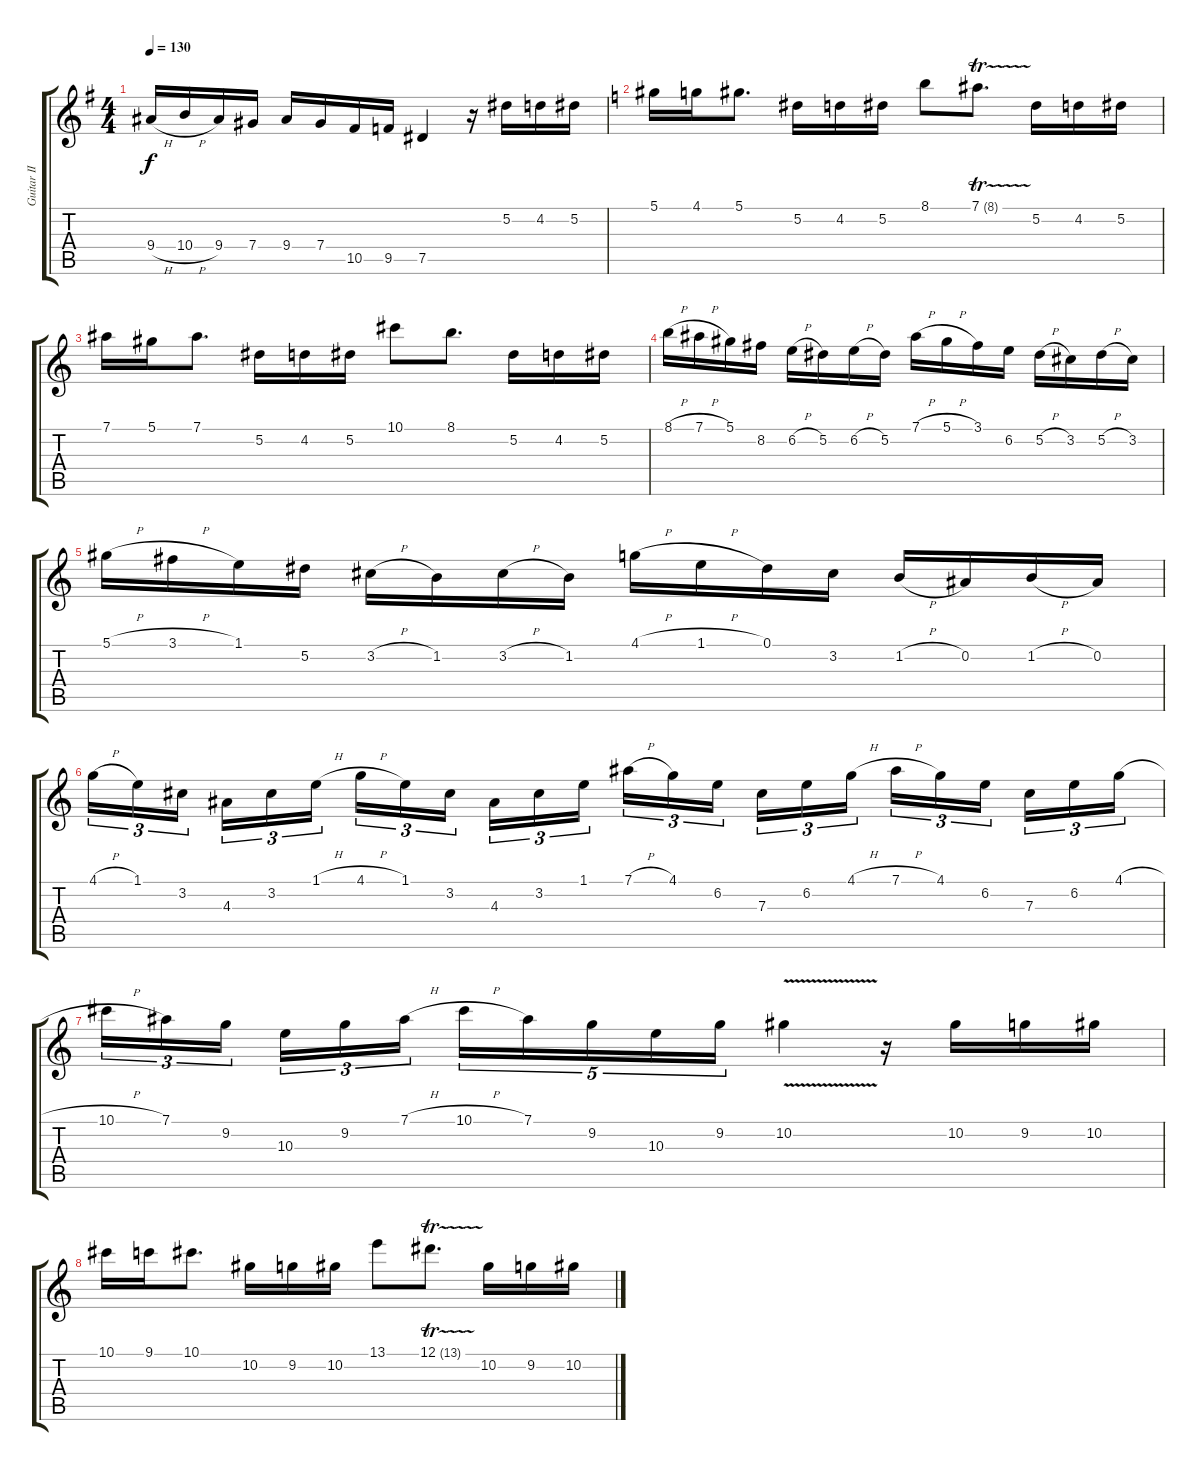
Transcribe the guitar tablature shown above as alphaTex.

\track ("Guitar II" "Guitar II") {instrument acousticguitarsteel}
\staff {score tabs}
\tuning (Eb4 Bb3 Gb3 Db3 Ab2 Eb2) {hide}
\ts (4 4)
\tempo 130
\clef g2
\ks g
9.4{h}.16{dy f} 10.4{h}.16 9.4.16 7.4.16 9.4.16 7.4.16 10.5.16 9.5.16 7.5.4 r.16 5.2.16 4.2.16 5.2.16 |
\ks c
5.1.16 4.1.16 5.1.8{d} 5.2.16 4.2.16 5.2.16 8.1.8 7.1{tr (8 32)}.8{d} 5.2.16 4.2.16 5.2.16 |
7.1.16 5.1.16 7.1.8{d} 5.2.16 4.2.16 5.2.16 10.1.8 8.1.8{d} 5.2.16 4.2.16 5.2.16 |
8.1{h}.16 7.1{h}.16 5.1.16 8.2.16 6.2{h}.16 5.2.16 6.2{h}.16 5.2.16 7.1{h}.16 5.1{h}.16 3.1.16 6.2.16 5.2{h}.16 3.2.16 5.2{h}.16 3.2.16 |
5.1{h}.16 3.1{h}.16 1.1.16 5.2.16 3.2{h}.16 1.2.16 3.2{h}.16 1.2.16 4.1{h}.16 1.1{h}.16 0.1.16 3.2.16 1.2{h}.16 0.2.16 1.2{h}.16 0.2.16 |
4.1{h}.16{tu (3 2)} 1.1.16{tu (3 2)} 3.2.16{tu (3 2) beam splitsecondary} 4.3.16{tu (3 2)} 3.2.16{tu (3 2)} 1.1{h}.16{tu (3 2)} 4.1{h}.16{tu (3 2)} 1.1.16{tu (3 2)} 3.2.16{tu (3 2) beam splitsecondary} 4.3.16{tu (3 2)} 3.2.16{tu (3 2)} 1.1.16{tu (3 2)} 7.1{h}.16{tu (3 2)} 4.1.16{tu (3 2)} 6.2.16{tu (3 2) beam splitsecondary} 7.3.16{tu (3 2)} 6.2.16{tu (3 2)} 4.1{h}.16{tu (3 2)} 7.1{h}.16{tu (3 2)} 4.1.16{tu (3 2)} 6.2.16{tu (3 2) beam splitsecondary} 7.3.16{tu (3 2)} 6.2.16{tu (3 2)} 4.1{h}.16{tu (3 2)} |
10.1{h}.16{tu (3 2)} 7.1.16{tu (3 2)} 9.2.16{tu (3 2) beam splitsecondary} 10.3.16{tu (3 2)} 9.2.16{tu (3 2)} 7.1{h}.16{tu (3 2)} 10.1{h}.16{tu (5 4)} 7.1.16{tu (5 4)} 9.2.16{tu (5 4)} 10.3.16{tu (5 4)} 9.2.16{tu (5 4)} 10.2{v}.4 r.16 10.2.16 9.2.16 10.2.16 |
10.1.16 9.1.16 10.1.8{d} 10.2.16 9.2.16 10.2.16 13.1.8 12.1{tr (13 32)}.8{d} 10.2.16 9.2.16 10.2.16
